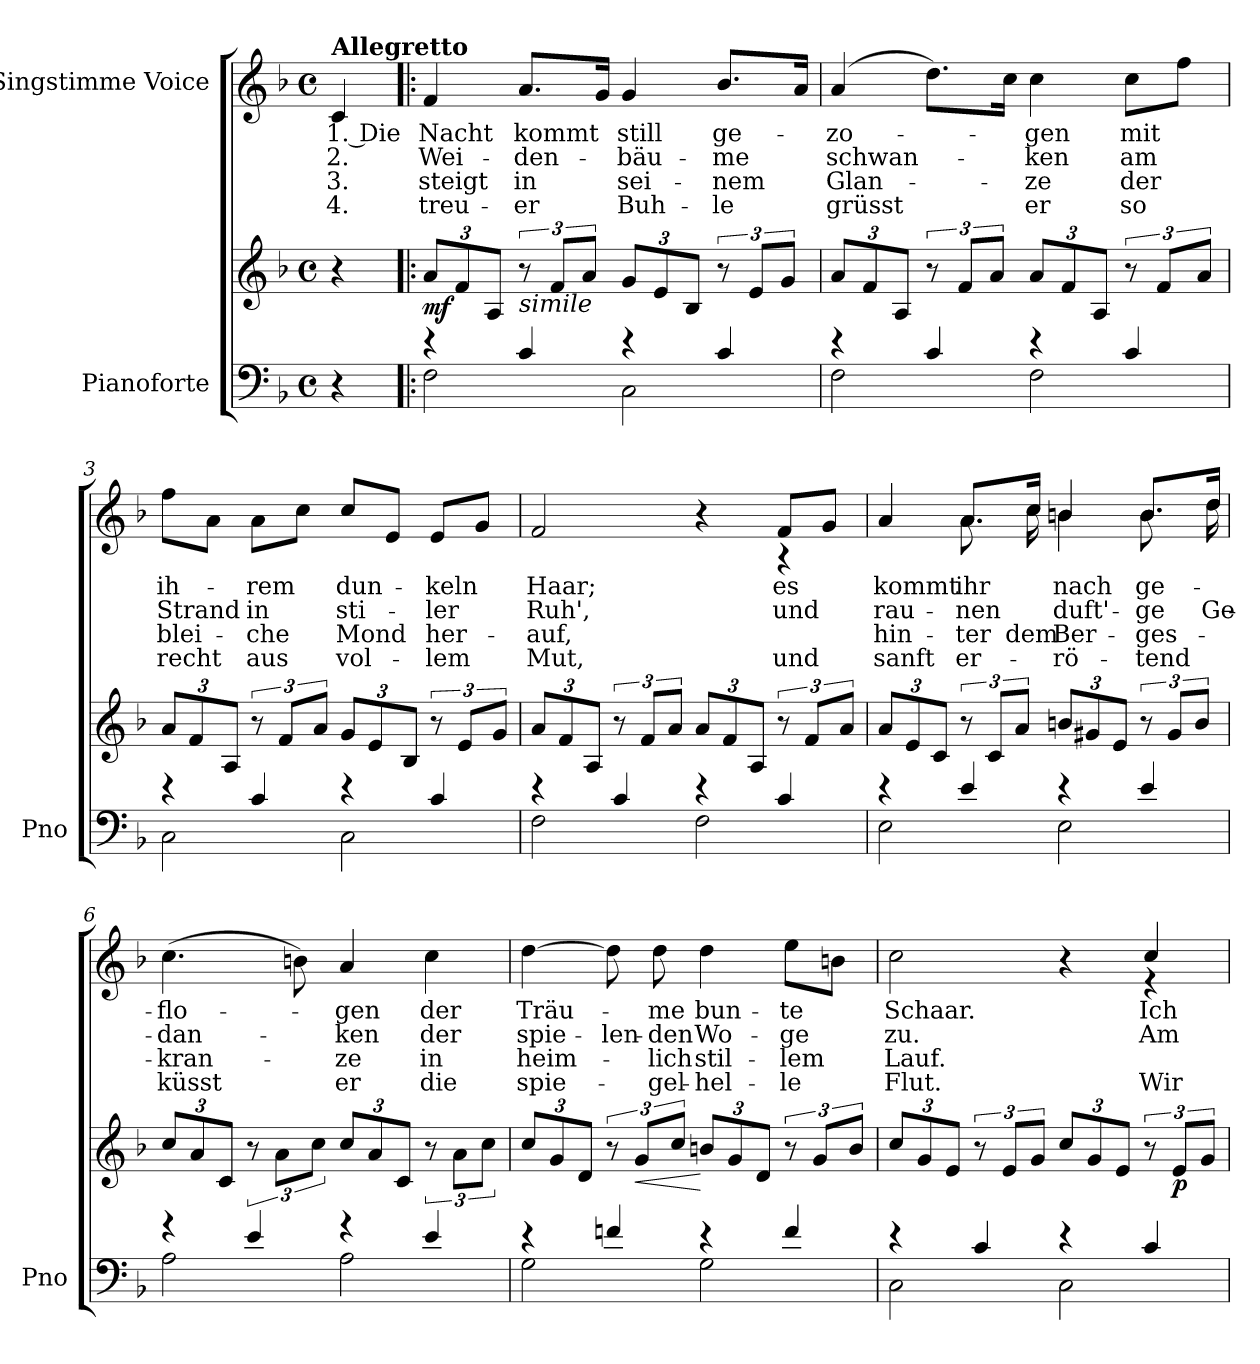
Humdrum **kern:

**kern	**kern	**dynam	**kern	**text	**text	**text	**text
*part2	*part2	*part2	*part1	*part1	*part1	*part1	*part1
*staff3	*staff2	*staff2/3	*staff1	*staff1	*staff1	*staff1	*staff1
*I"Pianoforte	*	*	*I"Singstimme Voice	*	*	*	*
*I'Pno	*	*	*	*	*	*	*
*clefF4	*clefG2	*	*clefG2	*	*	*	*
*k[b-]	*k[b-]	*	*k[b-]	*	*	*	*
*M4/4	*M4/4	*	*M4/4	*	*	*	*
*met(c)	*met(c)	*	*met(c)	*	*	*	*
=	=	=	=	=	=	=	=
!	!	!	!LO:TX:a:B:t=Allegretto	!	!	!	!
!	!	!	!	!LO:LY:b	!LO:LY:b	!LO:LY:b	!LO:LY:b
4r	4r	.	4c/	1. Die	2.	3.	4.
=1!|:	=1!|:	=1!|:	=1!|:	=1!|:	=1!|:	=1!|:	=1!|:
*^	*	*	*	*	*	*	*
!	!	!	!LO:DY:b	!	!LO:LY:b	!LO:LY:b	!LO:LY:b	!LO:LY:b
4r	2F\	12a/L	mf	4f/	Nacht	Wei-	steigt	treu-
.	.	12f/	.	.	.	.	.	.
.	.	12A/J	.	.	.	.	.	.
!	!	!LO:TX:b:i:t=simile	!	!	!	!	!	!
!	!	!	!	!	!LO:LY:b	!LO:LY:b	!LO:LY:b	!LO:LY:b
4c/	.	12r	.	8.a/L	kommt	-den-	in	-er
.	.	12f/L	.	.	.	.	.	.
.	.	12a/J	.	.	.	.	.	.
.	.	.	.	16g/Jk	.	.	.	.
*	*	*Xbrackettup	*	*	*	*	*	*
!	!	!	!	!	!LO:LY:b	!LO:LY:b	!LO:LY:b	!LO:LY:b
4r	2C\	12g/L	.	4g/	still	-bäu-	sei-	Buh-
.	.	12e/	.	.	.	.	.	.
.	.	12B-/J	.	.	.	.	.	.
*	*	*brackettup	*	*	*	*	*	*
!	!	!	!	!	!LO:LY:b	!LO:LY:b	!LO:LY:b	!LO:LY:b
4c/	.	12r	.	8.b-/L	ge-	-me	-nem	-le
.	.	12e/L	.	.	.	.	.	.
.	.	12g/J	.	.	.	.	.	.
.	.	.	.	16a/Jk	.	.	.	.
=2	=2	=2	=2	=2	=2	=2	=2	=2
*	*	*Xbrackettup	*	*	*	*	*	*
!	!	!	!	!	!LO:LY:b	!LO:LY:b	!LO:LY:b	!LO:LY:b
4r	2F\	12a/L	.	(4a/	-zo-	schwan-	Glan-	grüsst
.	.	12f/	.	.	.	.	.	.
.	.	12A/J	.	.	.	.	.	.
*	*	*brackettup	*	*	*	*	*	*
4c/	.	12r	.	8.dd\L)	.	.	.	.
.	.	12f/L	.	.	.	.	.	.
.	.	12a/J	.	.	.	.	.	.
.	.	.	.	16cc\Jk	.	.	.	.
*	*	*Xbrackettup	*	*	*	*	*	*
!	!	!	!	!	!LO:LY:b	!LO:LY:b	!LO:LY:b	!LO:LY:b
4r	2F\	12a/L	.	4cc\	-gen	-ken	-ze	er
.	.	12f/	.	.	.	.	.	.
.	.	12A/J	.	.	.	.	.	.
*	*	*brackettup	*	*	*	*	*	*
!	!	!	!	!	!LO:LY:b	!LO:LY:b	!LO:LY:b	!LO:LY:b
4c/	.	12r	.	8cc\L	mit	am	der	so
.	.	12f/L	.	.	.	.	.	.
.	.	.	.	8ff\J	.	.	.	.
.	.	12a/J	.	.	.	.	.	.
!!LO:LB:g=z
=3	=3	=3	=3	=3	=3	=3	=3	=3
*	*	*Xbrackettup	*	*	*	*	*	*
!	!	!	!	!	!LO:LY:b	!LO:LY:b	!LO:LY:b	!LO:LY:b
4r	2C\	12a/L	.	8ff\L	ih-	Strand	blei-	recht
.	.	12f/	.	.	.	.	.	.
.	.	.	.	8a\J	.	.	.	.
.	.	12A/J	.	.	.	.	.	.
*	*	*brackettup	*	*	*	*	*	*
!	!	!	!	!	!LO:LY:b	!LO:LY:b	!LO:LY:b	!LO:LY:b
4c/	.	12r	.	8a\L	-rem	in	-che	aus
.	.	12f/L	.	.	.	.	.	.
.	.	.	.	8cc\J	.	.	.	.
.	.	12a/J	.	.	.	.	.	.
*	*	*Xbrackettup	*	*	*	*	*	*
!	!	!	!	!	!LO:LY:b	!LO:LY:b	!LO:LY:b	!LO:LY:b
4r	2C\	12g/L	.	8cc/L	dun-	sti-	Mond	vol-
.	.	12e/	.	.	.	.	.	.
.	.	.	.	8e/J	.	.	.	.
.	.	12B-/J	.	.	.	.	.	.
*	*	*brackettup	*	*	*	*	*	*
!	!	!	!	!	!LO:LY:b	!LO:LY:b	!LO:LY:b	!LO:LY:b
4c/	.	12r	.	8e/L	-keln	-ler	her-	-lem
.	.	12e/L	.	.	.	.	.	.
.	.	.	.	8g/J	.	.	.	.
.	.	12g/J	.	.	.	.	.	.
=4	=4	=4	=4	=4	=4	=4	=4	=4
*	*	*Xbrackettup	*	*	*	*	*	*
!	!	!	!	!	!LO:LY:b	!LO:LY:b	!LO:LY:b	!LO:LY:b
*	*	*	*	*^	*	*	*	*
4r	2F\	12a/L	.	2f/	2ryy	Haar;	Ruh',	-auf,	Mut,
.	.	12f/	.	.	.	.	.	.	.
.	.	12A/J	.	.	.	.	.	.	.
*	*	*brackettup	*	*	*	*	*	*	*
4c/	.	12r	.	.	.	.	.	.	.
.	.	12f/L	.	.	.	.	.	.	.
.	.	12a/J	.	.	.	.	.	.	.
*	*	*Xbrackettup	*	*	*	*	*	*	*
4r	2F\	12a/L	.	4r	4ryy	.	.	.	.
.	.	12f/	.	.	.	.	.	.	.
.	.	12A/J	.	.	.	.	.	.	.
*	*	*brackettup	*	*	*	*	*	*	*
!	!	!	!	!	!	!LO:LY:b	!LO:LY:b	!	!LO:LY:b
4c/	.	12r	.	8f/L	4r	es	und	.	und
.	.	12f/L	.	.	.	.	.	.	.
.	.	.	.	8g/J	.	.	.	.	.
.	.	12a/J	.	.	.	.	.	.	.
=5	=5	=5	=5	=5	=5	=5	=5	=5	=5
*	*	*Xbrackettup	*	*	*	*	*	*	*
!	!	!	!	!	!	!LO:LY:b	!LO:LY:b	!LO:LY:b	!LO:LY:b
4r	2E\	12a/L	.	4a/	4ryy	kommt	rau-	hin-	sanft
.	.	12e/	.	.	.	.	.	.	.
.	.	12c/J	.	.	.	.	.	.	.
*	*	*brackettup	*	*	*	*	*	*	*
!	!	!	!	!	!	!LO:LY:b	!LO:LY:b	!LO:LY:b	!LO:LY:b
4e/	.	12r	.	8.a/L	8.a\	ihr	-nen	-ter	er-
.	.	12c/L	.	.	.	.	.	.	.
.	.	12a/J	.	.	.	.	.	.	.
!	!	!	!	!	!	!	!	!LO:LY:b	!
.	.	.	.	16cc/Jk	16cc\	.	.	dem	.
*	*	*Xbrackettup	*	*	*	*	*	*	*
!	!	!	!	!	!	!LO:LY:b	!LO:LY:b	!LO:LY:b	!LO:LY:b
4r	2E\	12bn/L	.	4bn/	4b\	nach	duft'-	Ber-	-rö-
.	.	12g#X/	.	.	.	.	.	.	.
.	.	12e/J	.	.	.	.	.	.	.
*	*	*brackettup	*	*	*	*	*	*	*
!	!	!	!	!	!	!LO:LY:b	!LO:LY:b	!LO:LY:b	!LO:LY:b
4e/	.	12r	.	8.b/L	8.b\	ge-	-ge	-ges-	-tend
.	.	12g#/L	.	.	.	.	.	.	.
.	.	12b/J	.	.	.	.	.	.	.
!	!	!	!	!	!	!	!LO:LY:b	!	!
.	.	.	.	16dd/Jk	16dd\	.	Ge-	.	.
*	*	*	*	*v	*v	*	*	*	*
!!LO:LB:g=z
=6	=6	=6	=6	=6	=6	=6	=6	=6
*	*	*Xbrackettup	*	*	*	*	*	*
*	*	*	*	*^	*	*	*	*
!	!	!	!	!	!	!LO:LY:b	!LO:LY:b	!LO:LY:b	!LO:LY:b
*	*	*	*	*v	*v	*	*	*	*
4r	2A\	12cc/L	.	(4.cc\	-flo-	-dan-	kran-	küsst
.	.	12a/	.	.	.	.	.	.
.	.	12c/J	.	.	.	.	.	.
*	*	*brackettup	*	*	*	*	*	*
4e/	.	12r	.	.	.	.	.	.
.	.	12a\L	.	.	.	.	.	.
.	.	.	.	8bn\)	.	.	.	.
.	.	12cc\J	.	.	.	.	.	.
*	*	*Xbrackettup	*	*	*	*	*	*
!	!	!	!	!	!LO:LY:b	!LO:LY:b	!LO:LY:b	!LO:LY:b
4r	2A\	12cc/L	.	4a/	-gen	-ken	-ze	er
.	.	12a/	.	.	.	.	.	.
.	.	12c/J	.	.	.	.	.	.
*	*	*brackettup	*	*	*	*	*	*
!	!	!	!	!	!LO:LY:b	!LO:LY:b	!LO:LY:b	!LO:LY:b
4e/	.	12r	.	4cc\	der	der	in	die
.	.	12a\L	.	.	.	.	.	.
.	.	12cc\J	.	.	.	.	.	.
=7	=7	=7	=7	=7	=7	=7	=7	=7
*	*	*Xbrackettup	*	*	*	*	*	*
!	!	!	!	!	!LO:LY:b	!LO:LY:b	!LO:LY:b	!LO:LY:b
4r	2G\	12cc/L	.	[4dd\	Träu-	spie-	heim-	spie-
.	.	12g/	.	.	.	.	.	.
.	.	12d/J	.	.	.	.	.	.
*	*	*brackettup	*	*	*	*	*	*
!	!	!	!	!	!	!LO:LY:b	!	!
4fn/	.	12r	.	8dd\]	.	-len-	.	.
!	!	!	!LO:HP:b	!	!	!	!	!
.	.	12g/L	<	.	.	.	.	.
!	!	!	!	!	!LO:LY:b	!LO:LY:b	!LO:LY:b	!LO:LY:b
.	.	.	.	8dd\	-me	-den	-lich	-gel-
.	.	12cc/J	.	.	.	.	.	.
*	*	*Xbrackettup	*	*	*	*	*	*
!	!	!	!	!	!LO:LY:b	!LO:LY:b	!LO:LY:b	!LO:LY:b
4r	2G\	12bn/L	[	4dd\	bun-	Wo-	stil-	-hel-
.	.	12g/	.	.	.	.	.	.
.	.	12d/J	.	.	.	.	.	.
*	*	*brackettup	*	*	*	*	*	*
!	!	!	!	!	!LO:LY:b	!LO:LY:b	!LO:LY:b	!LO:LY:b
4f/	.	12r	.	8ee\L	-te	-ge	-lem	-le
.	.	12g/L	.	.	.	.	.	.
.	.	.	.	8bn\J	.	.	.	.
.	.	12b/J	.	.	.	.	.	.
=8	=8	=8	=8	=8	=8	=8	=8	=8
*	*	*Xbrackettup	*	*	*	*	*	*
!	!	!	!	!	!LO:LY:b	!LO:LY:b	!LO:LY:b	!LO:LY:b
*	*	*	*	*^	*	*	*	*
4r	2C\	12cc/L	.	2cc\	2.ryy	Schaar.	zu.	Lauf.	Flut.
.	.	12g/	.	.	.	.	.	.	.
.	.	12e/J	.	.	.	.	.	.	.
*	*	*brackettup	*	*	*	*	*	*	*
4c/	.	12r	.	.	.	.	.	.	.
.	.	12e/L	.	.	.	.	.	.	.
.	.	12g/J	.	.	.	.	.	.	.
*	*	*Xbrackettup	*	*	*	*	*	*	*
4r	2C\	12cc/L	.	4r	.	.	.	.	.
.	.	12g/	.	.	.	.	.	.	.
.	.	12e/J	.	.	.	.	.	.	.
*	*	*brackettup	*	*	*	*	*	*	*
!	!	!	!	!	!	!LO:LY:b	!LO:LY:b	!	!LO:LY:b
4c/	.	12r	.	4cc/	4r	Ich	Am	.	Wir
!	!	!	!LO:DY:b	!	!	!	!	!	!
.	.	12e/L	p	.	.	.	.	.	.
.	.	12g/J	.	.	.	.	.	.	.
*v	*v	*	*	*v	*v	*	*	*	*
=	=	=	=	=	=	=	=
*-	*-	*-	*-	*-	*-	*-	*-
